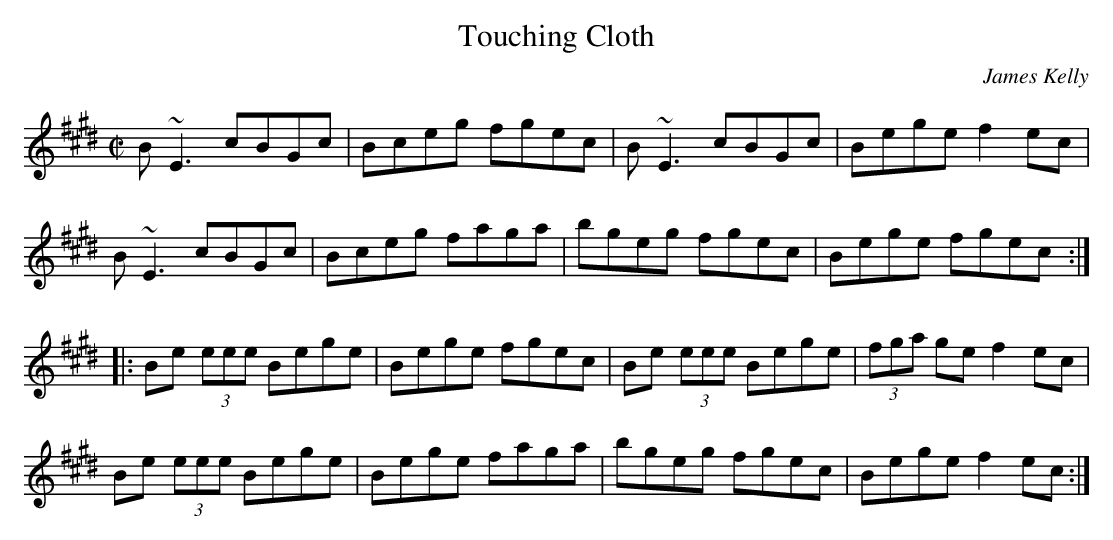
X:1
T:Touching Cloth
M:C|
L:1/8
C:James Kelly
K:E
B~E3 cBGc | Bceg fgec | B~E3 cBGc | Bege f2ec |
!B~E3 cBGc | Bceg faga | bgeg fgec | Bege fgec ::
!Be (3eee Bege | Bege fgec | Be (3eee Bege | (3fga ge f2ec |
!Be (3eee Bege | Bege faga | bgeg fgec | Bege f2ec :|
